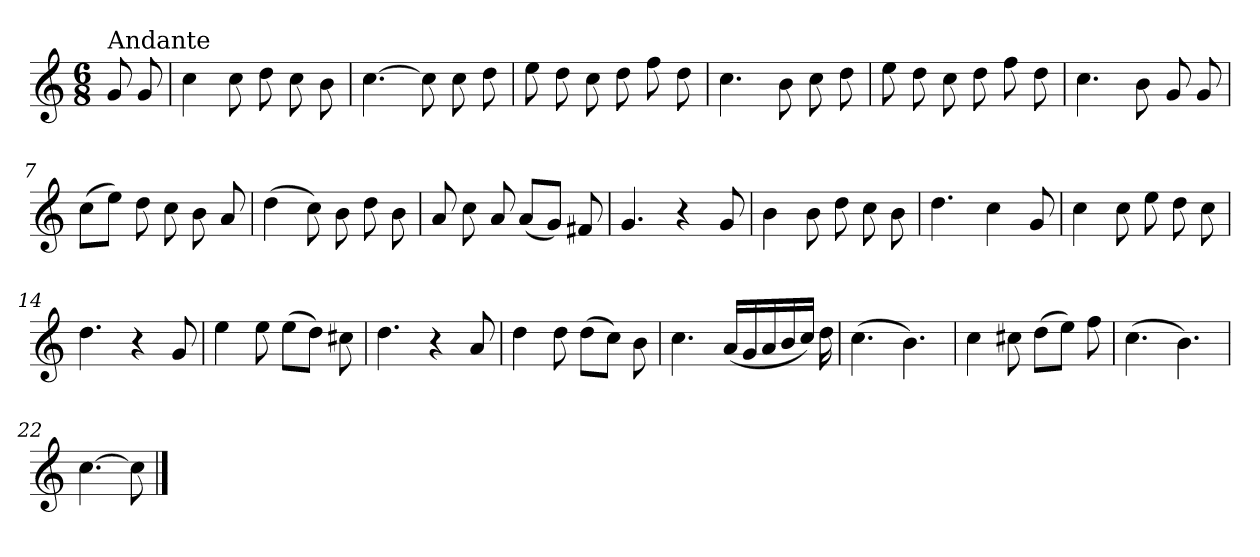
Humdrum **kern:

**kern
*part1
*staff1
*clefG2
*k[]
*C:
*M6/8
=
!LO:TX:a:t=Andante
8g/
8g/
=1
4cc\
8cc\
8dd\
8cc\
8b\
=2
[4.cc\
8cc\]
8cc\
8dd\
=3
8ee\
8dd\
8cc\
8dd\
8ff\
8dd\
=4
4.cc\
8b\
8cc\
8dd\
=5
8ee\
8dd\
8cc\
8dd\
8ff\
8dd\
=6
4.cc\
8b\
8g/
8g/
!!LO:LB:g=z
=7
(>8cc\L
8ee\J)
8dd\
8cc\
8b\
8a/
=8
(>4dd\
8cc\)
8b\
8dd\
8b\
=9
8a/
8cc\
8a/
(<8a/L
8g/J)
8f#X/
=10
4.g/
4r
8g/
=11
4b\
8b\
8dd\
8cc\
8b\
=12
4.dd\
4cc\
8g/
=13
4cc\
8cc\
8ee\
8dd\
8cc\
!!LO:LB:g=z
=14
4.dd\
4r
8g/
=15
4ee\
8ee\
(>8ee\L
8dd\J)
8cc#X\
=16
4.dd\
4r
8a/
=17
4dd\
8dd\
(>8dd\L
8cc\J)
8b\
=18
4.cc\
(<16a/LL
16g/
16a/
16b/
16cc/JJ)
16dd\
=19
(>4.cc\
4.b\)
=20
4cc\
8cc#\
(>8dd\L
8ee\J)
8ff\
!!LO:LB:g=z
=21
(>4.cc\
4.b\)
=22
[4.cc\
8cc\]
==
*-
